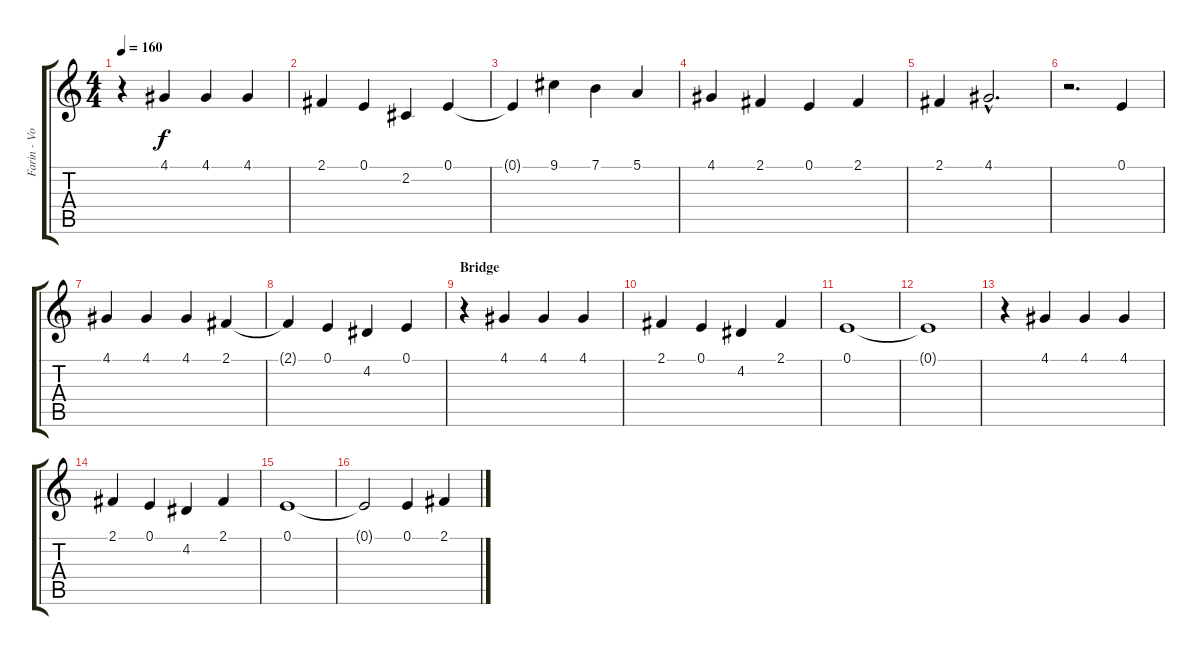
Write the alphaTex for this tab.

\track ("Farin - Voice" "Farin - Vo") {instrument lead1square}
\staff {score tabs}
\tuning (E4 B3 G3 D3 A2 E2) {hide}
\ts (4 4)
\tempo 160
\clef g2
\ks c
r.4{dy f} 4.1.4 4.1.4 4.1.4 |
2.1.4 0.1.4 2.2.4 0.1.4 |
0.1{t}.4 9.1.4 7.1.4 5.1.4 |
4.1.4 2.1.4 0.1.4 2.1.4 |
2.1.4 4.1{hac}.2{d} |
r.2{d} 0.1.4 |
4.1.4 4.1.4 4.1.4 2.1.4 |
2.1{t}.4 0.1.4 4.2.4 0.1.4 |
\section ("" "Bridge")
r.4 4.1.4 4.1.4 4.1.4 |
2.1.4 0.1.4 4.2.4 2.1.4 |
0.1.1 |
0.1{t}.1 |
r.4 4.1.4 4.1.4 4.1.4 |
2.1.4 0.1.4 4.2.4 2.1.4 |
0.1.1 |
0.1{t}.2 0.1.4 2.1.4
